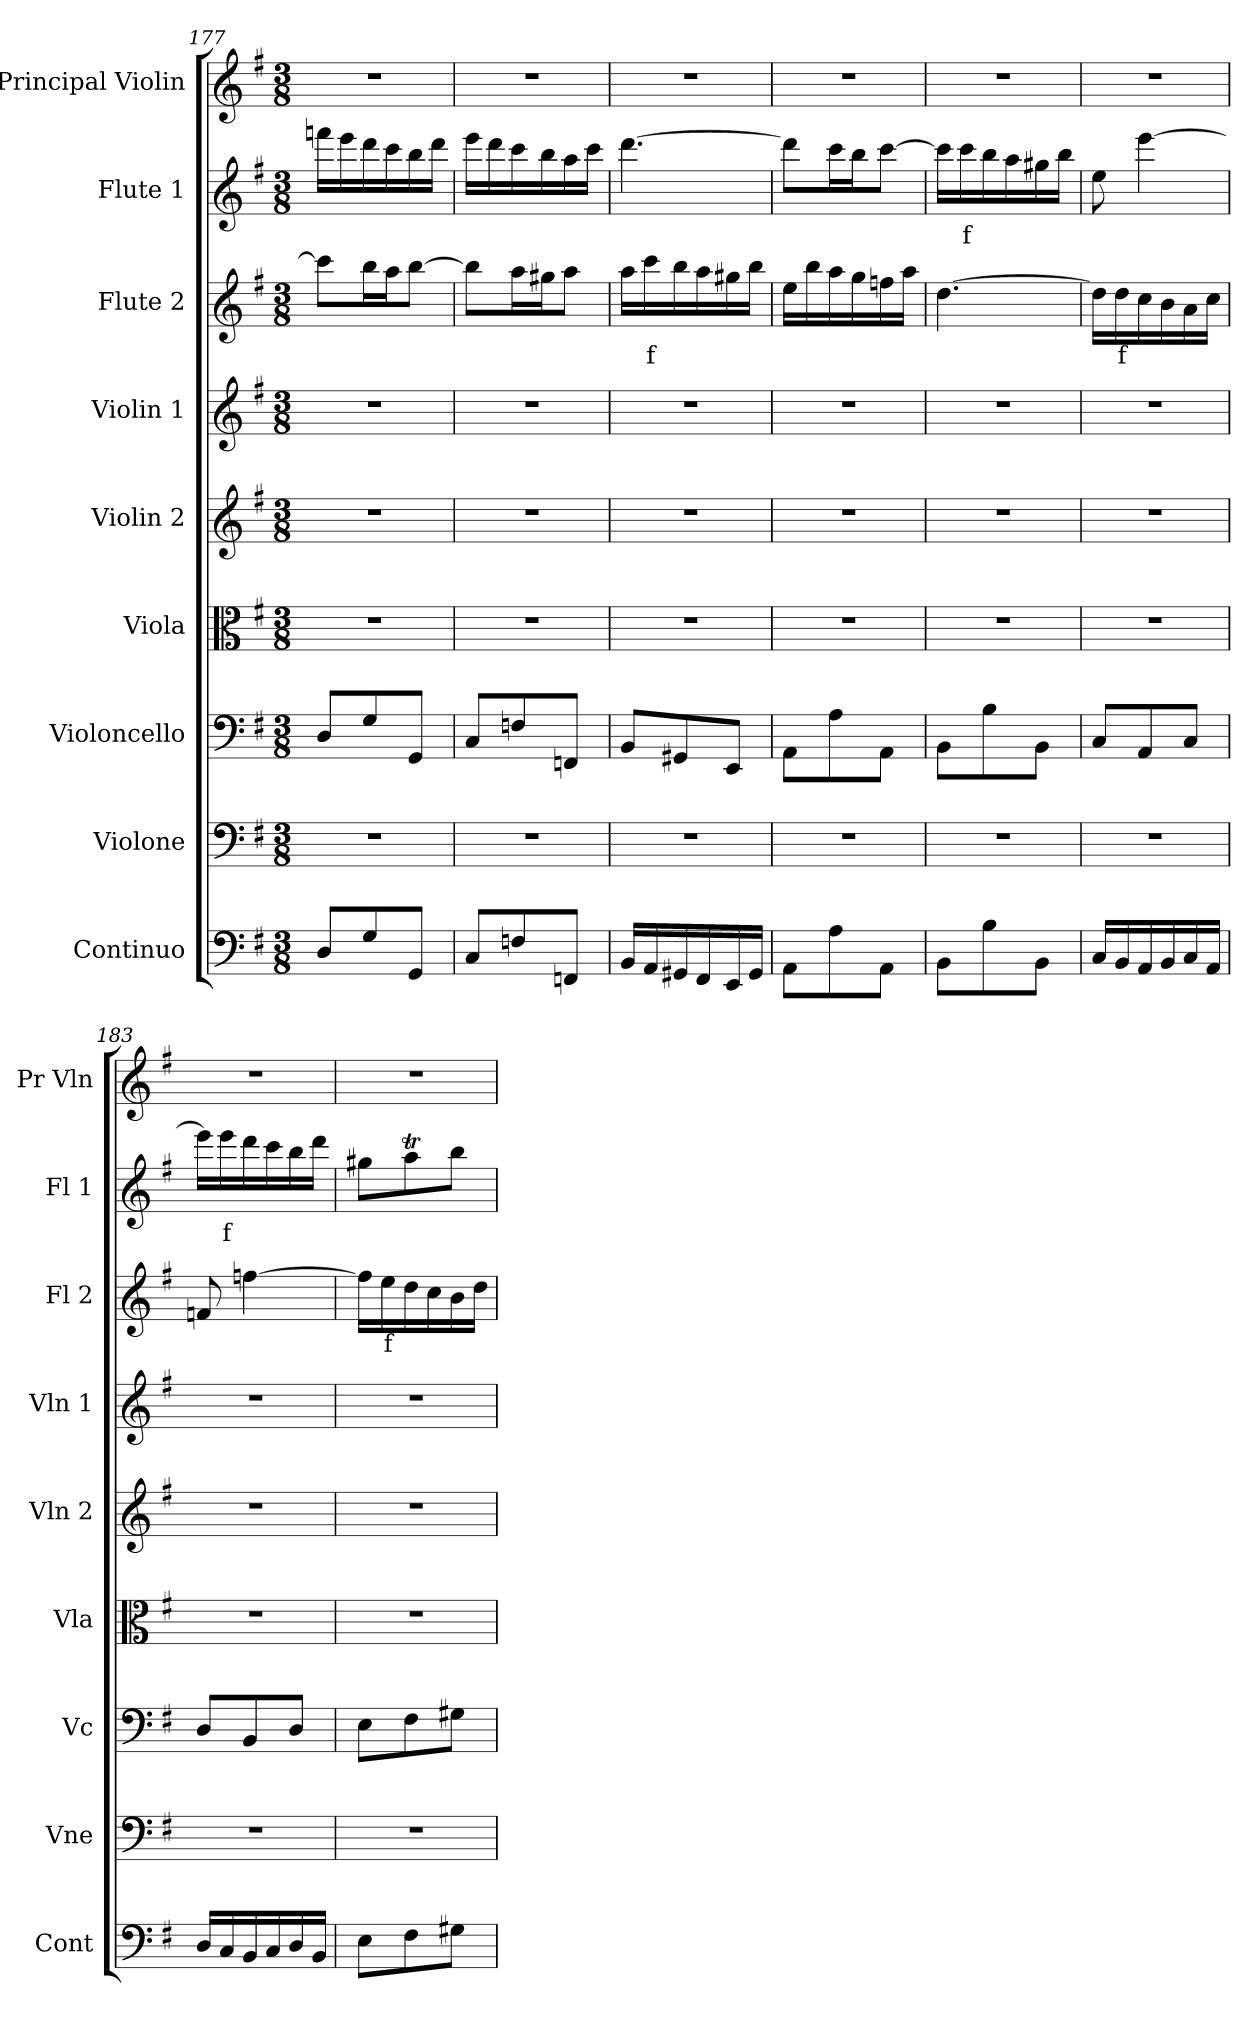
**kern	**kern	**kern	**kern	**kern	**kern	**kern	**text	**kern	**text	**kern
*part9	*part8	*part7	*part6	*part5	*part4	*part3	*part3	*part2	*part2	*part1
*staff9	*staff8	*staff7	*staff6	*staff5	*staff4	*staff3	*staff3	*staff2	*staff2	*staff1
*I"Continuo	*I"Violone	*I"Violoncello	*I"Viola	*I"Violin 2	*I"Violin 1	*I"Flute 2	*	*I"Flute 1	*	*I"Principal Violin
*I'Cont	*I'Vne	*I'Vc	*I'Vla	*I'Vln 2	*I'Vln 1	*I'Fl 2	*	*I'Fl 1	*	*I'Pr Vln
*clefF4	*clefF4	*clefF4	*clefC3	*clefG2	*clefG2	*clefG2	*	*clefG2	*	*clefG2
*	*ITrd7c12	*	*	*	*	*	*	*	*	*
*k[f#]	*k[f#]	*k[f#]	*k[f#]	*k[f#]	*k[f#]	*k[f#]	*	*k[f#]	*	*k[f#]
*M3/8	*M3/8	*M3/8	*M3/8	*M3/8	*M3/8	*M3/8	*	*M3/8	*	*M3/8
=177	=177	=177	=177	=177	=177	=177	=177	=177	=177	=177
8D/L	4.r	8D/L	4.r	4.r	4.r	8ccc\L]	.	16fffn\LL	.	4.r
.	.	.	.	.	.	.	.	16eee\	.	.
8G/	.	8G/	.	.	.	16bb\L	.	16ddd\	.	.
.	.	.	.	.	.	16aa\J	.	16ccc\	.	.
8GG/J	.	8GG/J	.	.	.	[8bb\J	.	16bb\	.	.
.	.	.	.	.	.	.	.	16ddd\JJ	.	.
=178	=178	=178	=178	=178	=178	=178	=178	=178	=178	=178
8C/L	4.r	8C/L	4.r	4.r	4.r	8bb\L]	.	16eee\LL	.	4.r
.	.	.	.	.	.	.	.	16ddd\	.	.
8Fn/	.	8Fn/	.	.	.	16aa\L	.	16ccc\	.	.
.	.	.	.	.	.	16gg#X\J	.	16bb\	.	.
8FFn/J	.	8FFn/J	.	.	.	8aa\J	.	16aa\	.	.
.	.	.	.	.	.	.	.	16ccc\JJ	.	.
=179	=179	=179	=179	=179	=179	=179	=179	=179	=179	=179
16BB/LL	4.r	8BB/L	4.r	4.r	4.r	16aa\LL	.	[4.ddd\	.	4.r
!	!	!	!	!	!	!	!LO:LY:b:color=#FF0000	!	!	!
16AA/	.	.	.	.	.	16ccc\	f	.	.	.
16GG#X/	.	8GG#X/	.	.	.	16bb\	.	.	.	.
16FF#/	.	.	.	.	.	16aa\	.	.	.	.
16EE/	.	8EE/J	.	.	.	16gg#X\	.	.	.	.
16GG#/JJ	.	.	.	.	.	16bb\JJ	.	.	.	.
=180	=180	=180	=180	=180	=180	=180	=180	=180	=180	=180
8AA\L	4.r	8AA\L	4.r	4.r	4.r	16ee\LL	.	8ddd\L]	.	4.r
.	.	.	.	.	.	16bb\	.	.	.	.
8A\	.	8A\	.	.	.	16aa\	.	16ccc\L	.	.
.	.	.	.	.	.	16gg\	.	16bb\J	.	.
8AA\J	.	8AA\J	.	.	.	16ffn\	.	[8ccc\J	.	.
.	.	.	.	.	.	16aa\JJ	.	.	.	.
=181	=181	=181	=181	=181	=181	=181	=181	=181	=181	=181
8BB\L	4.r	8BB\L	4.r	4.r	4.r	[4.dd\	.	16ccc\LL]	.	4.r
!	!	!	!	!	!	!	!	!	!LO:LY:b:color=#FF0000	!
.	.	.	.	.	.	.	.	16ccc\	f	.
8B\	.	8B\	.	.	.	.	.	16bb\	.	.
.	.	.	.	.	.	.	.	16aa\	.	.
8BB\J	.	8BB\J	.	.	.	.	.	16gg#X\	.	.
.	.	.	.	.	.	.	.	16bb\JJ	.	.
!!LO:LB:g=z
=182	=182	=182	=182	=182	=182	=182	=182	=182	=182	=182
16C/LL	4.r	8C/L	4.r	4.r	4.r	16dd\LL]	.	8ee\	.	4.r
!	!	!	!	!	!	!	!LO:LY:b:color=#FF0000	!	!	!
16BB/	.	.	.	.	.	16dd\	f	.	.	.
16AA/	.	8AA/	.	.	.	16cc\	.	[4eee\	.	.
16BB/	.	.	.	.	.	16b\	.	.	.	.
16C/	.	8C/J	.	.	.	16a\	.	.	.	.
16AA/JJ	.	.	.	.	.	16cc\JJ	.	.	.	.
=183	=183	=183	=183	=183	=183	=183	=183	=183	=183	=183
16D/LL	4.r	8D/L	4.r	4.r	4.r	8fn/	.	16eee\LL]	.	4.r
!	!	!	!	!	!	!	!	!	!LO:LY:b:color=#FF0000	!
16C/	.	.	.	.	.	.	.	16eee\	f	.
16BB/	.	8BB/	.	.	.	[4ffn\	.	16ddd\	.	.
16C/	.	.	.	.	.	.	.	16ccc\	.	.
16D/	.	8D/J	.	.	.	.	.	16bb\	.	.
16BB/JJ	.	.	.	.	.	.	.	16ddd\JJ	.	.
=184	=184	=184	=184	=184	=184	=184	=184	=184	=184	=184
8E\L	4.r	8E\L	4.r	4.r	4.r	16ff\LL]	.	8gg#X\L	.	4.r
!	!	!	!	!	!	!	!LO:LY:b:color=#FF0000	!	!	!
.	.	.	.	.	.	16ee\	f	.	.	.
8F#\	.	8F#\	.	.	.	16dd\	.	8aaT\	.	.
.	.	.	.	.	.	16cc\	.	.	.	.
8G#X\J	.	8G#X\J	.	.	.	16b\	.	8bb\J	.	.
.	.	.	.	.	.	16dd\JJ	.	.	.	.
=	=	=	=	=	=	=	=	=	=	=
*-	*-	*-	*-	*-	*-	*-	*-	*-	*-	*-
